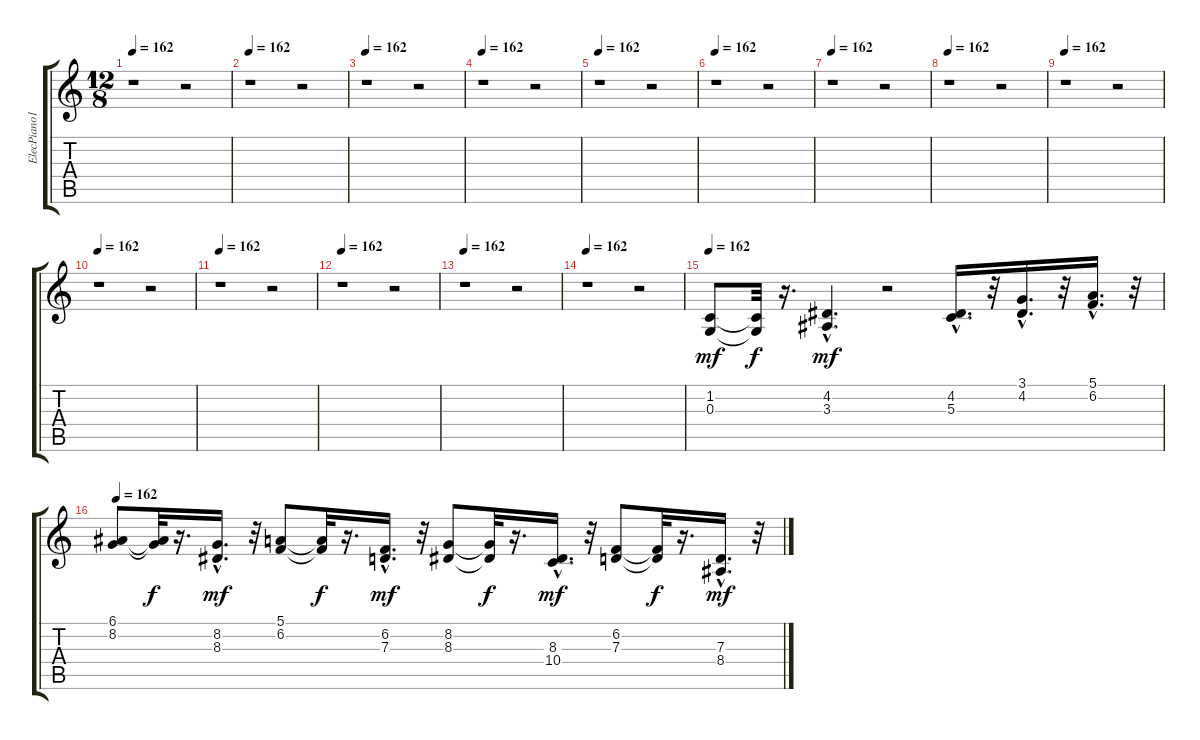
\track ("ElecPiano1" "ElecPiano1") {instrument honkytonkpiano}
\staff {score tabs}
\tuning (E4 B3 G3 D3 A2 E2) {hide}
\ts (12 8)
\tempo 162
\clef g2
\ks c
r.1{dy mf} r.2 |
\tempo 162
r.1 r.2 |
\tempo 162
r.1 r.2 |
\tempo 162
r.1 r.2 |
\tempo 162
r.1 r.2 |
\tempo 162
r.1 r.2 |
\tempo 162
r.1 r.2 |
\tempo 162
r.1 r.2 |
\tempo 162
r.1 r.2 |
\tempo 162
r.1 r.2 |
\tempo 162
r.1 r.2 |
\tempo 162
r.1 r.2 |
\tempo 162
r.1 r.2 |
\tempo 162
r.1 r.2 |
\tempo 162
(1.2 0.3).8 (1.2{t} 0.3{t}).32{dy f} r.16{d} (4.2{hac} 3.3{hac}).4{d dy mf} r.2 (4.2{hac} 5.3{hac}).16{d} r.32 (3.1{hac} 4.2{hac}).16{d} r.32 (5.1{hac} 6.2{hac}).16{d} r.32 |
\tempo 162
(6.1 8.2).8 (6.1{t} 8.2{t}).32{dy f} r.16{d} (8.2{hac} 8.3{hac}).16{d dy mf} r.32 (5.1 6.2).8 (5.1{t} 6.2{t}).32{dy f} r.16{d} (6.2{hac} 7.3{hac}).16{d dy mf} r.32 (8.2 8.3).8 (8.2{t} 8.3{t}).32{dy f} r.16{d} (8.3{hac} 10.4{hac}).16{d dy mf} r.32 (6.2 7.3).8 (6.2{t} 7.3{t}).32{dy f} r.16{d} (7.3{hac} 8.4{hac}).16{d dy mf} r.32
